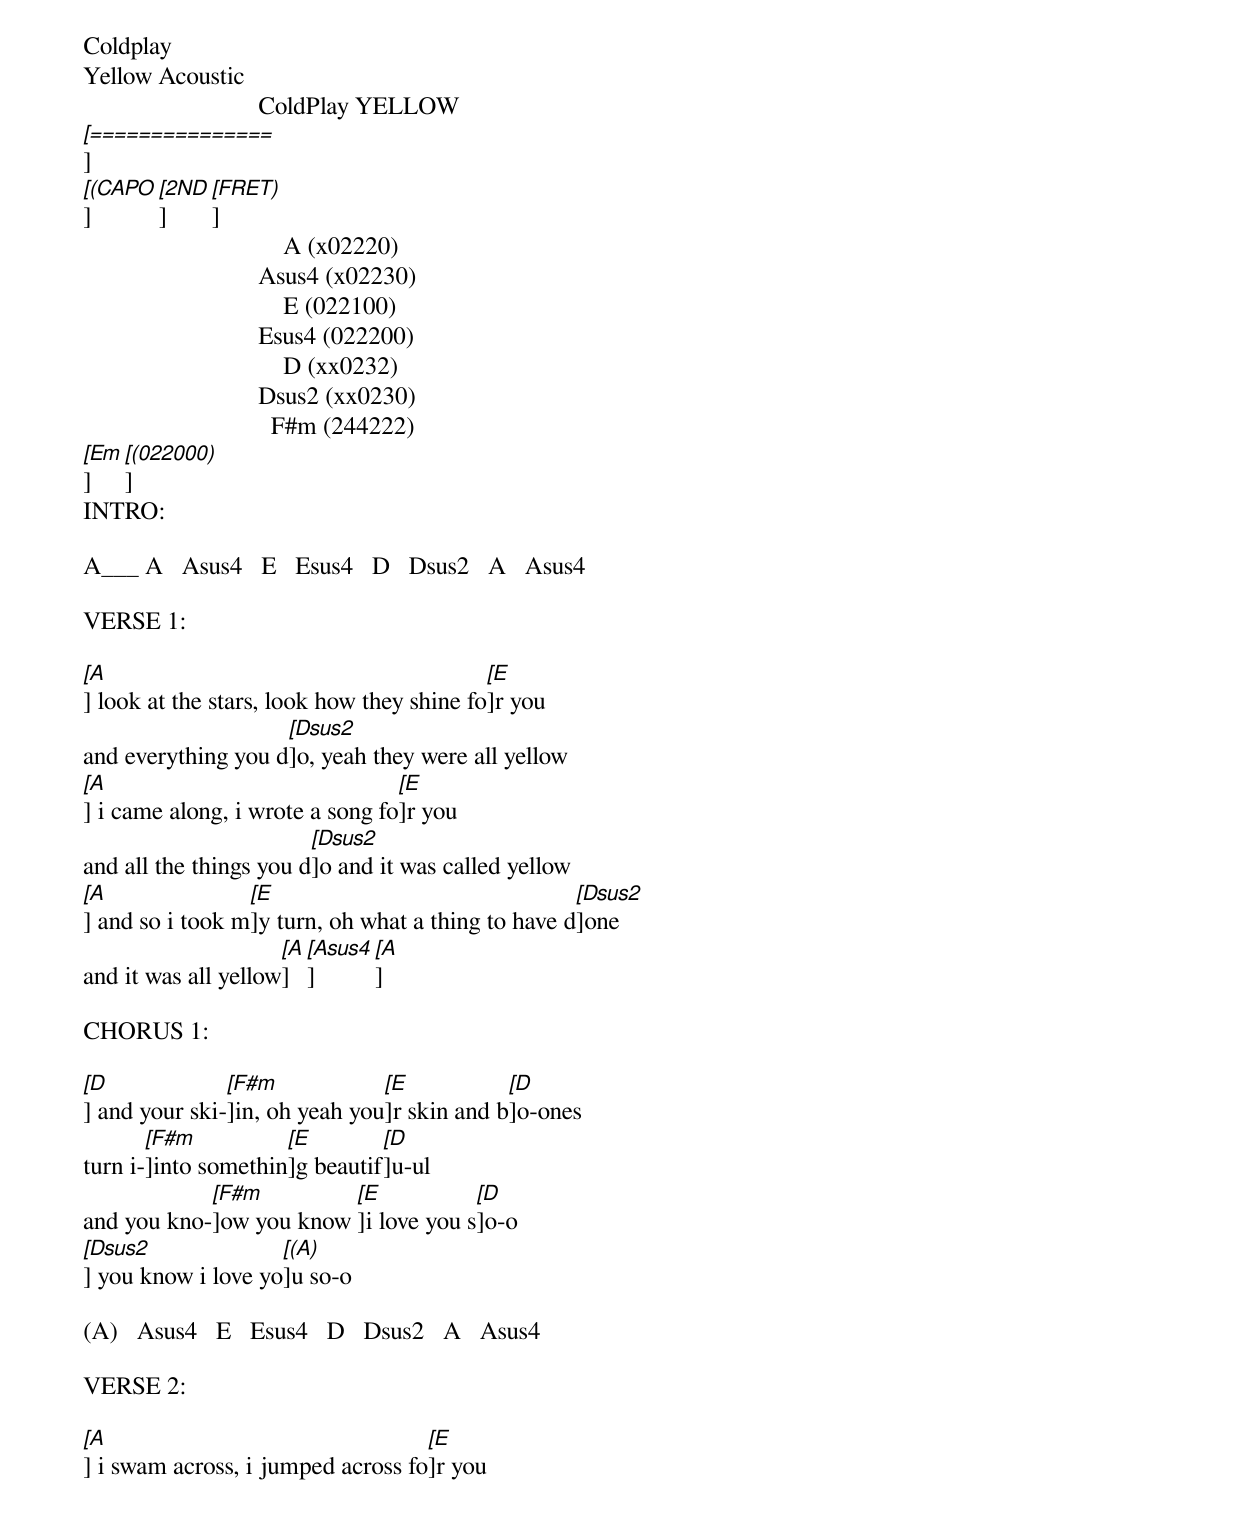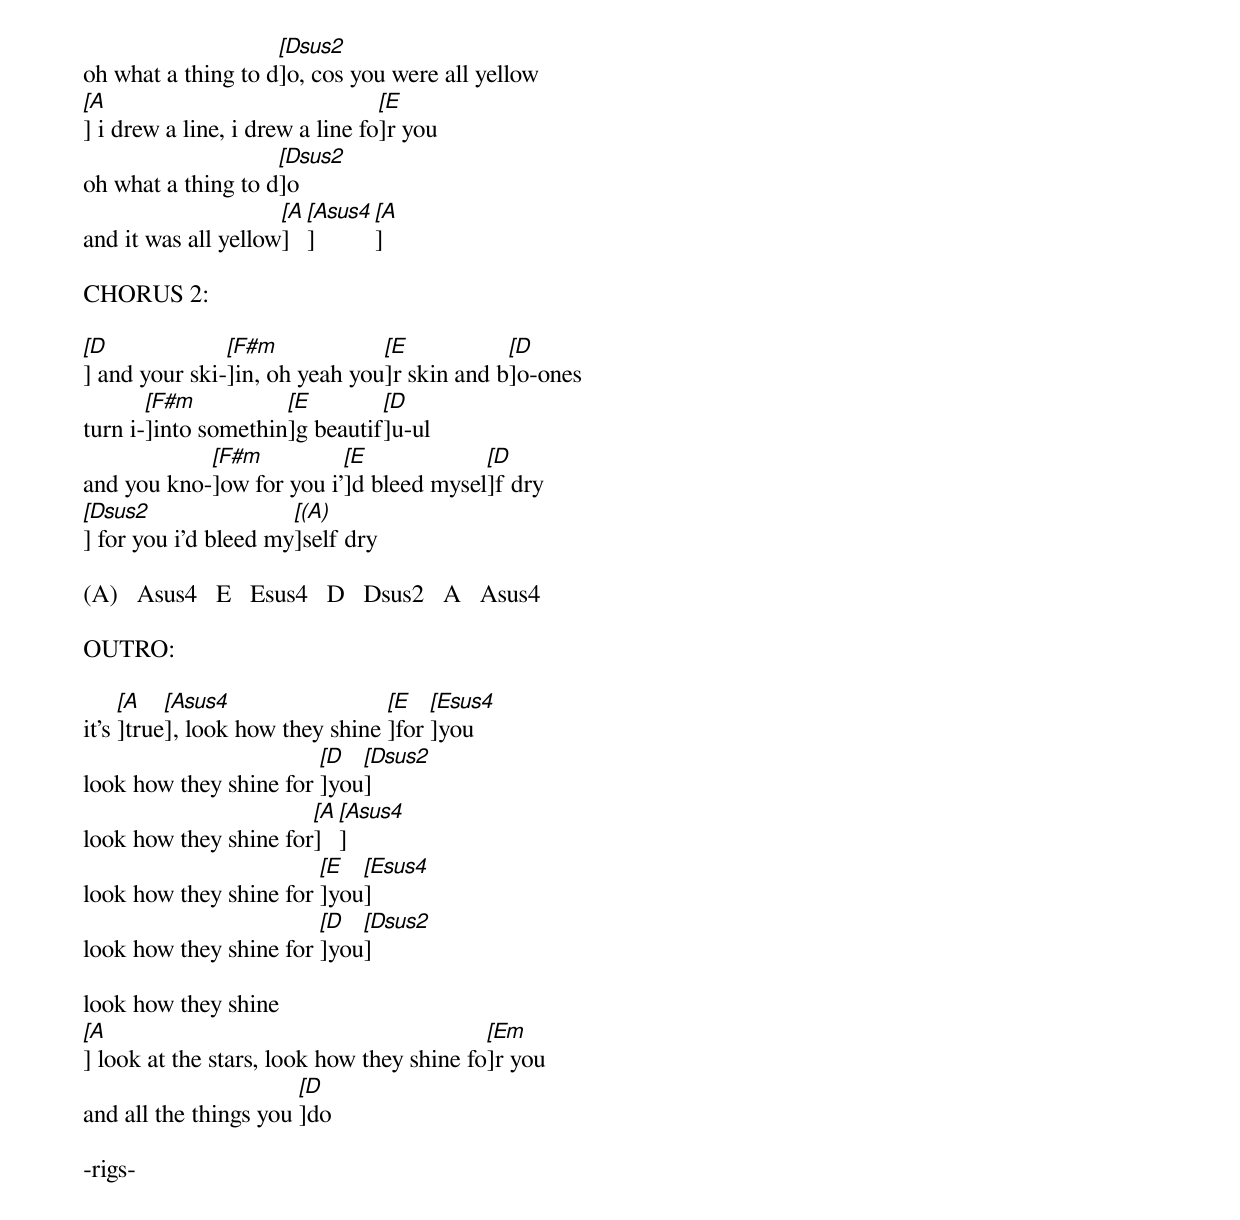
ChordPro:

Coldplay
Yellow Acoustic
                            ColdPlay YELLOW
[[===============]]
[[(CAPO]][[2ND]][[FRET)]]
                                A (x02220)
                            Asus4 (x02230)
                                E (022100)
                            Esus4 (022200)
                                D (xx0232)
                            Dsus2 (xx0230)
                              F#m (244222)
[[Em]][[(022000)]]
INTRO:

A___ A   Asus4   E   Esus4   D   Dsus2   A   Asus4

VERSE 1:

[[A]] look at the stars, look how they shine fo[[E]]r you
and everything you d[[Dsus2]]o, yeah they were all yellow
[[A]] i came along, i wrote a song fo[[E]]r you
and all the things you d[[Dsus2]]o and it was called yellow
[[A]] and so i took m[[E]]y turn, oh what a thing to have d[[Dsus2]]one
and it was all yellow[[A]][[Asus4]][[A]]

CHORUS 1:

[[D]] and your ski-[[F#m]]in, oh yeah you[[E]]r skin and b[[D]]o-ones
turn i-[[F#m]]into somethin[[E]]g beautif[[D]]u-ul
and you kno-[[F#m]]ow you know [[E]]i love you s[[D]]o-o
[[Dsus2]] you know i love yo[[(A)]]u so-o

(A)   Asus4   E   Esus4   D   Dsus2   A   Asus4

VERSE 2:

[[A]] i swam across, i jumped across fo[[E]]r you
oh what a thing to d[[Dsus2]]o, cos you were all yellow
[[A]] i drew a line, i drew a line fo[[E]]r you
oh what a thing to d[[Dsus2]]o
and it was all yellow[[A]][[Asus4]][[A]]

CHORUS 2:

[[D]] and your ski-[[F#m]]in, oh yeah you[[E]]r skin and b[[D]]o-ones
turn i-[[F#m]]into somethin[[E]]g beautif[[D]]u-ul
and you kno-[[F#m]]ow for you i'[[E]]d bleed mysel[[D]]f dry
[[Dsus2]] for you i'd bleed my[[(A)]]self dry

(A)   Asus4   E   Esus4   D   Dsus2   A   Asus4

OUTRO:

it's [[A]]true[[Asus4]], look how they shine [[E]]for [[Esus4]]you
look how they shine for [[D]]you[[Dsus2]]
look how they shine for[[A]][[Asus4]]
look how they shine for [[E]]you[[Esus4]]
look how they shine for [[D]]you[[Dsus2]]

look how they shine
[[A]] look at the stars, look how they shine fo[[Em]]r you
and all the things you [[D]]do

-rigs-
